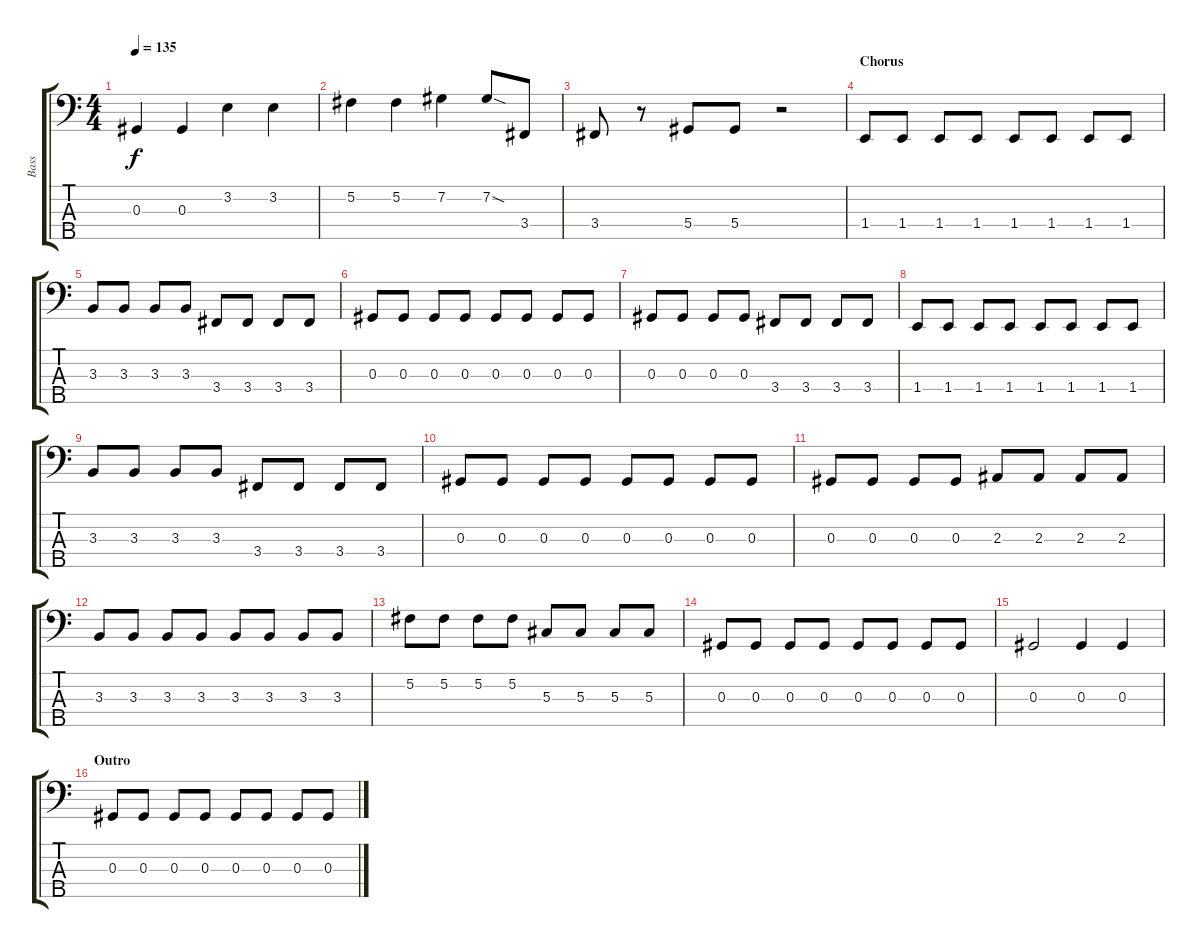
\track ("Bass" "Bass") {instrument electricbassfinger}
\staff {score tabs}
\tuning (Gb2 Db2 Ab1 Eb1 Bb0) {hide}
\ts (4 4)
\tempo 135
\clef f4
\ks c
0.3.4{dy f} 0.3.4 3.2.4 3.2.4 |
5.2.4 5.2.4 7.2.4 7.2{sod}.8 3.4.8 |
3.4.8 r.8 5.4.8 5.4.8 r.2 |
\section ("" "Chorus")
1.4.8 1.4.8 1.4.8 1.4.8 1.4.8 1.4.8 1.4.8 1.4.8 |
3.3.8 3.3.8 3.3.8 3.3.8 3.4.8 3.4.8 3.4.8 3.4.8 |
0.3.8 0.3.8 0.3.8 0.3.8 0.3.8 0.3.8 0.3.8 0.3.8 |
0.3.8 0.3.8 0.3.8 0.3.8 3.4.8 3.4.8 3.4.8 3.4.8 |
1.4.8 1.4.8 1.4.8 1.4.8 1.4.8 1.4.8 1.4.8 1.4.8 |
3.3.8 3.3.8 3.3.8 3.3.8 3.4.8 3.4.8 3.4.8 3.4.8 |
0.3.8 0.3.8 0.3.8 0.3.8 0.3.8 0.3.8 0.3.8 0.3.8 |
0.3.8 0.3.8 0.3.8 0.3.8 2.3.8 2.3.8 2.3.8 2.3.8 |
3.3.8 3.3.8 3.3.8 3.3.8 3.3.8 3.3.8 3.3.8 3.3.8 |
5.2.8 5.2.8 5.2.8 5.2.8 5.3.8 5.3.8 5.3.8 5.3.8 |
0.3.8 0.3.8 0.3.8 0.3.8 0.3.8 0.3.8 0.3.8 0.3.8 |
0.3.2 0.3.4 0.3.4 |
\section ("" "Outro")
0.3.8 0.3.8 0.3.8 0.3.8 0.3.8 0.3.8 0.3.8 0.3.8
